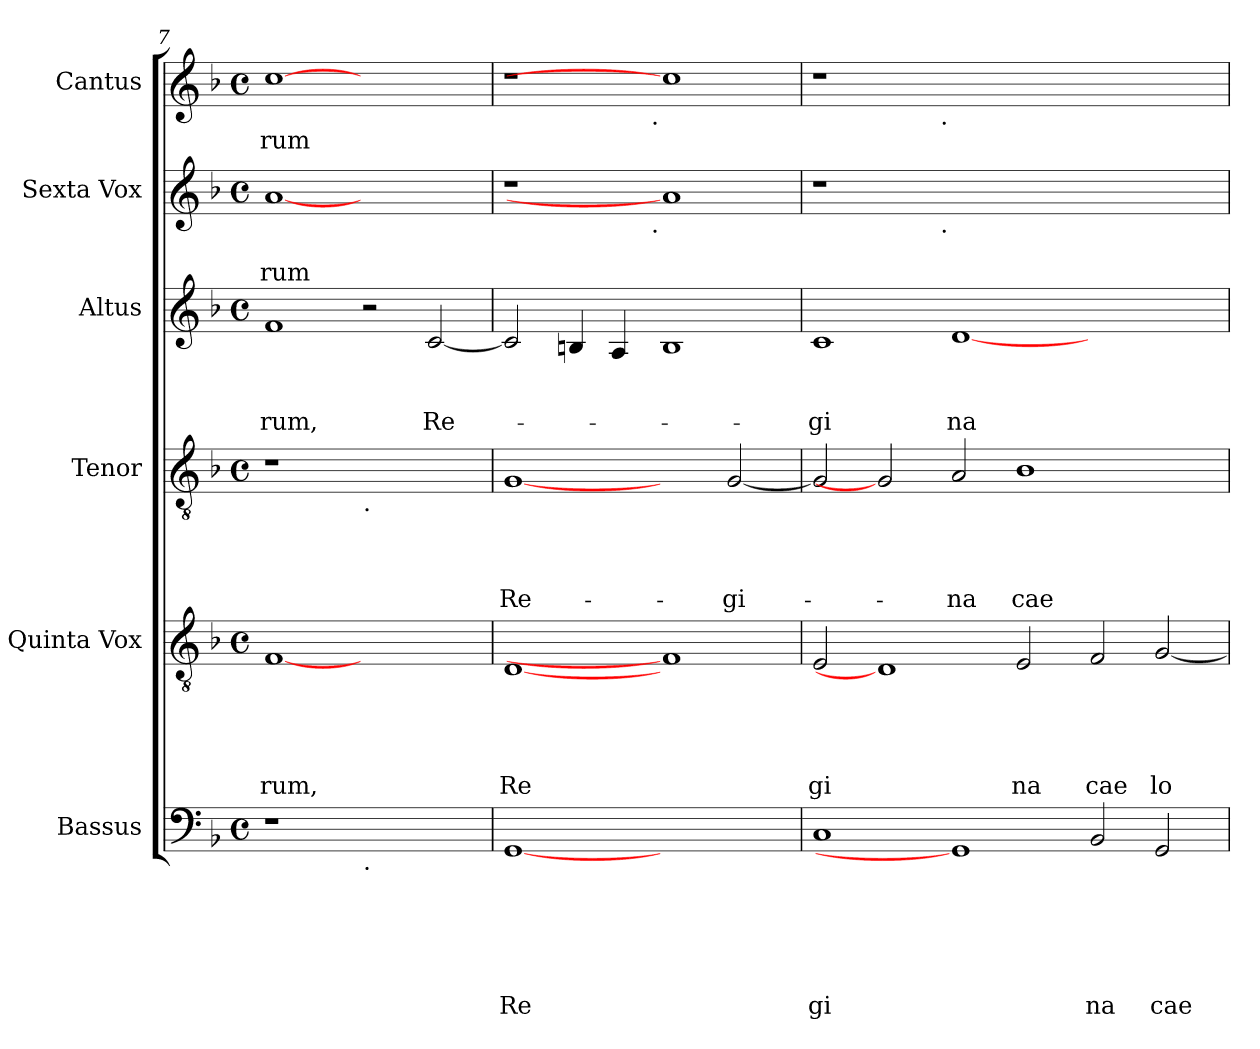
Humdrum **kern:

**kern	**text	**text	**text	**text	**text	**text	**kern	**text	**text	**text	**text	**text	**kern	**text	**text	**text	**text	**kern	**text	**text	**text	**kern	**text	**text	**kern	**text
*part6	*part6	*part6	*part6	*part6	*part6	*part6	*part5	*part5	*part5	*part5	*part5	*part5	*part4	*part4	*part4	*part4	*part4	*part3	*part3	*part3	*part3	*part2	*part2	*part2	*part1	*part1
*staff6	*staff6	*staff6	*staff6	*staff6	*staff6	*staff6	*staff5	*staff5	*staff5	*staff5	*staff5	*staff5	*staff4	*staff4	*staff4	*staff4	*staff4	*staff3	*staff3	*staff3	*staff3	*staff2	*staff2	*staff2	*staff1	*staff1
*I"Bassus	*	*	*	*	*	*	*I"Quinta Vox	*	*	*	*	*	*I"Tenor	*	*	*	*	*I"Altus	*	*	*	*I"Sexta Vox	*	*	*I"Cantus	*
*clefF4	*	*	*	*	*	*	*clefGv2	*	*	*	*	*	*clefGv2	*	*	*	*	*clefG2	*	*	*	*clefG2	*	*	*clefG2	*
*k[b-]	*	*	*	*	*	*	*k[b-]	*	*	*	*	*	*k[b-]	*	*	*	*	*k[b-]	*	*	*	*k[b-]	*	*	*k[b-]	*
*F:	*	*	*	*	*	*	*F:	*	*	*	*	*	*F:	*	*	*	*	*F:	*	*	*	*F:	*	*	*F:	*
*M4/4	*	*	*	*	*	*	*M4/4	*	*	*	*	*	*M4/4	*	*	*	*	*M4/4	*	*	*	*M4/4	*	*	*M4/4	*
*met(c)	*	*	*	*	*	*	*met(c)	*	*	*	*	*	*met(c)	*	*	*	*	*met(c)	*	*	*	*met(c)	*	*	*met(c)	*
=7	=7	=7	=7	=7	=7	=7	=7	=7	=7	=7	=7	=7	=7	=7	=7	=7	=7	=7	=7	=7	=7	=7	=7	=7	=7	=7
!	!	!	!	!	!	!	!	!	!	!	!	!LO:LY:b	!	!	!	!	!	!	!	!	!LO:LY:b	!	!	!LO:LY:b	!	!LO:LY:b
1r	.	.	.	.	.	.	[1F	.	.	.	.	rum,	1r	.	.	.	.	1f	.	.	-rum,	[1a	.	-rum	[1cc	-rum
!	!	!	!	!	!	!	!	!	!	!	!	!	!LO:TX:b:t=.	!	!	!	!	!	!	!	!	!	!	!	!	!
!LO:TX:b:t=.	!	!	!	!	!	!	!	!	!	!	!	!	!	!	!	!	!	!	!	!	!	!	!	!	!	!
1ryy	.	.	.	.	.	.	1ryy	.	.	.	.	.	1ryy	.	.	.	.	2r	.	.	.	1ryy	.	.	1ryy	.
!	!	!	!	!	!	!	!	!	!	!	!	!	!	!	!	!	!	!	!	!	!LO:LY:b	!	!	!	!	!
.	.	.	.	.	.	.	.	.	.	.	.	.	.	.	.	.	.	[<2c/	.	.	Re-	.	.	.	.	.
=8!	=8!	=8!	=8!	=8!	=8!	=8!	=8!	=8!	=8!	=8!	=8!	=8!	=8!	=8!	=8!	=8!	=8!	=8!	=8!	=8!	=8!	=8!	=8!	=8!	=8!	=8!
!	!	!	!	!	!	!LO:LY:b	!	!	!	!	!	!LO:LY:b	!	!	!	!	!LO:LY:b	!	!	!	!	!	!	!	!	!
*	*	*	*	*	*	*	*	*	*	*	*	*	*	*	*	*	*	*	*	*	*	*^	*	*	*^	*
[1GG	.	.	.	.	.	Re	[1D	.	.	.	.	Re	[1G	.	.	.	Re-	2c/]	.	.	.	1r	2ryy	.	.	1r	2ryy	.
.	.	.	.	.	.	.	.	.	.	.	.	.	.	.	.	.	.	4Bn/	.	.	.	.	4...ryy	.	.	.	4...ryy	.
.	.	.	.	.	.	.	.	.	.	.	.	.	.	.	.	.	.	4A/	.	.	.	.	.	.	.	.	.	.
!	!	!	!	!	!	!	!	!	!	!	!	!	!	!	!	!	!	!	!	!	!	!	!	!	!	!	!LO:TX:b:t=.	!
!	!	!	!	!	!	!	!	!	!	!	!	!	!	!	!	!	!	!	!	!	!	!	!LO:TX:b:t=.	!	!	!	!	!
.	.	.	.	.	.	.	.	.	.	.	.	.	.	.	.	.	.	.	.	.	.	.	1ryy	.	.	.	1ryy	.
1ryy	.	.	.	.	.	.	1F]	.	.	.	.	.	2ryy	.	.	.	.	1B	.	.	.	1a]	.	.	.	1cc]	.	.
!	!	!	!	!	!	!	!	!	!	!	!	!	!	!	!	!	!LO:LY:b	!	!	!	!	!	!	!	!	!	!	!
.	.	.	.	.	.	.	.	.	.	.	.	.	[<2G/	.	.	.	-gi-	.	.	.	.	.	.	.	.	.	.	.
.	.	.	.	.	.	.	.	.	.	.	.	.	.	.	.	.	.	.	.	.	.	.	32ryy	.	.	.	32ryy	.
!!LO:LB:g=z	!!
=9!	=9!	=9!	=9!	=9!	=9!	=9!	=9!	=9!	=9!	=9!	=9!	=9!	=9!	=9!	=9!	=9!	=9!	=9!	=9!	=9!	=9!	=9!	=9!	=9!	=9!	=9!	=9!	=9!
!	!	!	!	!	!	!LO:LY:b	!	!	!	!	!	!LO:LY:b	!	!	!	!	!	!	!	!	!LO:LY:b	!	!	!	!	!	!	!
1C	.	.	.	.	.	gi	2E/	.	.	.	.	gi	2G/]	.	.	.	.	1c	.	.	-gi	1r	2ryy	.	.	1r	2ryy	.
.	.	.	.	.	.	.	1D]	.	.	.	.	.	2G]	.	.	.	.	.	.	.	.	.	4...ryy	.	.	.	4...ryy	.
!	!	!	!	!	!	!	!	!	!	!	!	!	!	!	!	!	!	!	!	!	!	!	!	!	!	!	!LO:TX:b:t=.	!
!	!	!	!	!	!	!	!	!	!	!	!	!	!	!	!	!	!	!	!	!	!	!	!LO:TX:b:t=.	!	!	!	!	!
.	.	.	.	.	.	.	.	.	.	.	.	.	.	.	.	.	.	.	.	.	.	.	1ryy	.	.	.	1ryy	.
!	!	!	!	!	!	!	!	!	!	!	!	!	!	!	!	!	!LO:LY:b	!	!	!	!LO:LY:b	!	!	!	!	!	!	!
1GG]	.	.	.	.	.	.	.	.	.	.	.	.	2A/	.	.	.	-na	[<1d	.	.	na-	0ryy	.	.	.	0ryy	.	.
!	!	!	!	!	!	!	!	!	!	!	!	!LO:LY:b	!	!	!	!	!LO:LY:b	!	!	!	!	!	!	!	!	!	!	!
.	.	.	.	.	.	.	2E/	.	.	.	.	na	1B-	.	.	.	cae-	.	.	.	.	.	.	.	.	.	.	.
.	.	.	.	.	.	.	.	.	.	.	.	.	.	.	.	.	.	.	.	.	.	.	1ryy	.	.	.	1ryy	.
!	!	!	!	!	!	!LO:LY:b	!	!	!	!	!	!LO:LY:b	!	!	!	!	!	!	!	!	!	!	!	!	!	!	!	!
2BB-/	.	.	.	.	.	na	2F/	.	.	.	.	cae	.	.	.	.	.	1ryy	.	.	.	.	.	.	.	.	.	.
!	!	!	!	!	!	!LO:LY:b	!	!	!	!	!	!LO:LY:b	!	!	!	!	!	!	!	!	!	!	!	!	!	!	!	!
2GG/	.	.	.	.	.	cae	[<2G/	.	.	.	.	lo	2ryy	.	.	.	.	.	.	.	.	.	.	.	.	.	.	.
.	.	.	.	.	.	.	.	.	.	.	.	.	.	.	.	.	.	.	.	.	.	.	32ryy	.	.	.	32ryy	.
*	*	*	*	*	*	*	*	*	*	*	*	*	*	*	*	*	*	*	*	*	*	*v	*v	*	*	*	*	*
*	*	*	*	*	*	*	*	*	*	*	*	*	*	*	*	*	*	*	*	*	*	*	*	*	*v	*v	*
=!	=!	=!	=!	=!	=!	=!	=!	=!	=!	=!	=!	=!	=!	=!	=!	=!	=!	=!	=!	=!	=!	=!	=!	=!	=!	=!
*-	*-	*-	*-	*-	*-	*-	*-	*-	*-	*-	*-	*-	*-	*-	*-	*-	*-	*-	*-	*-	*-	*-	*-	*-	*-	*-
